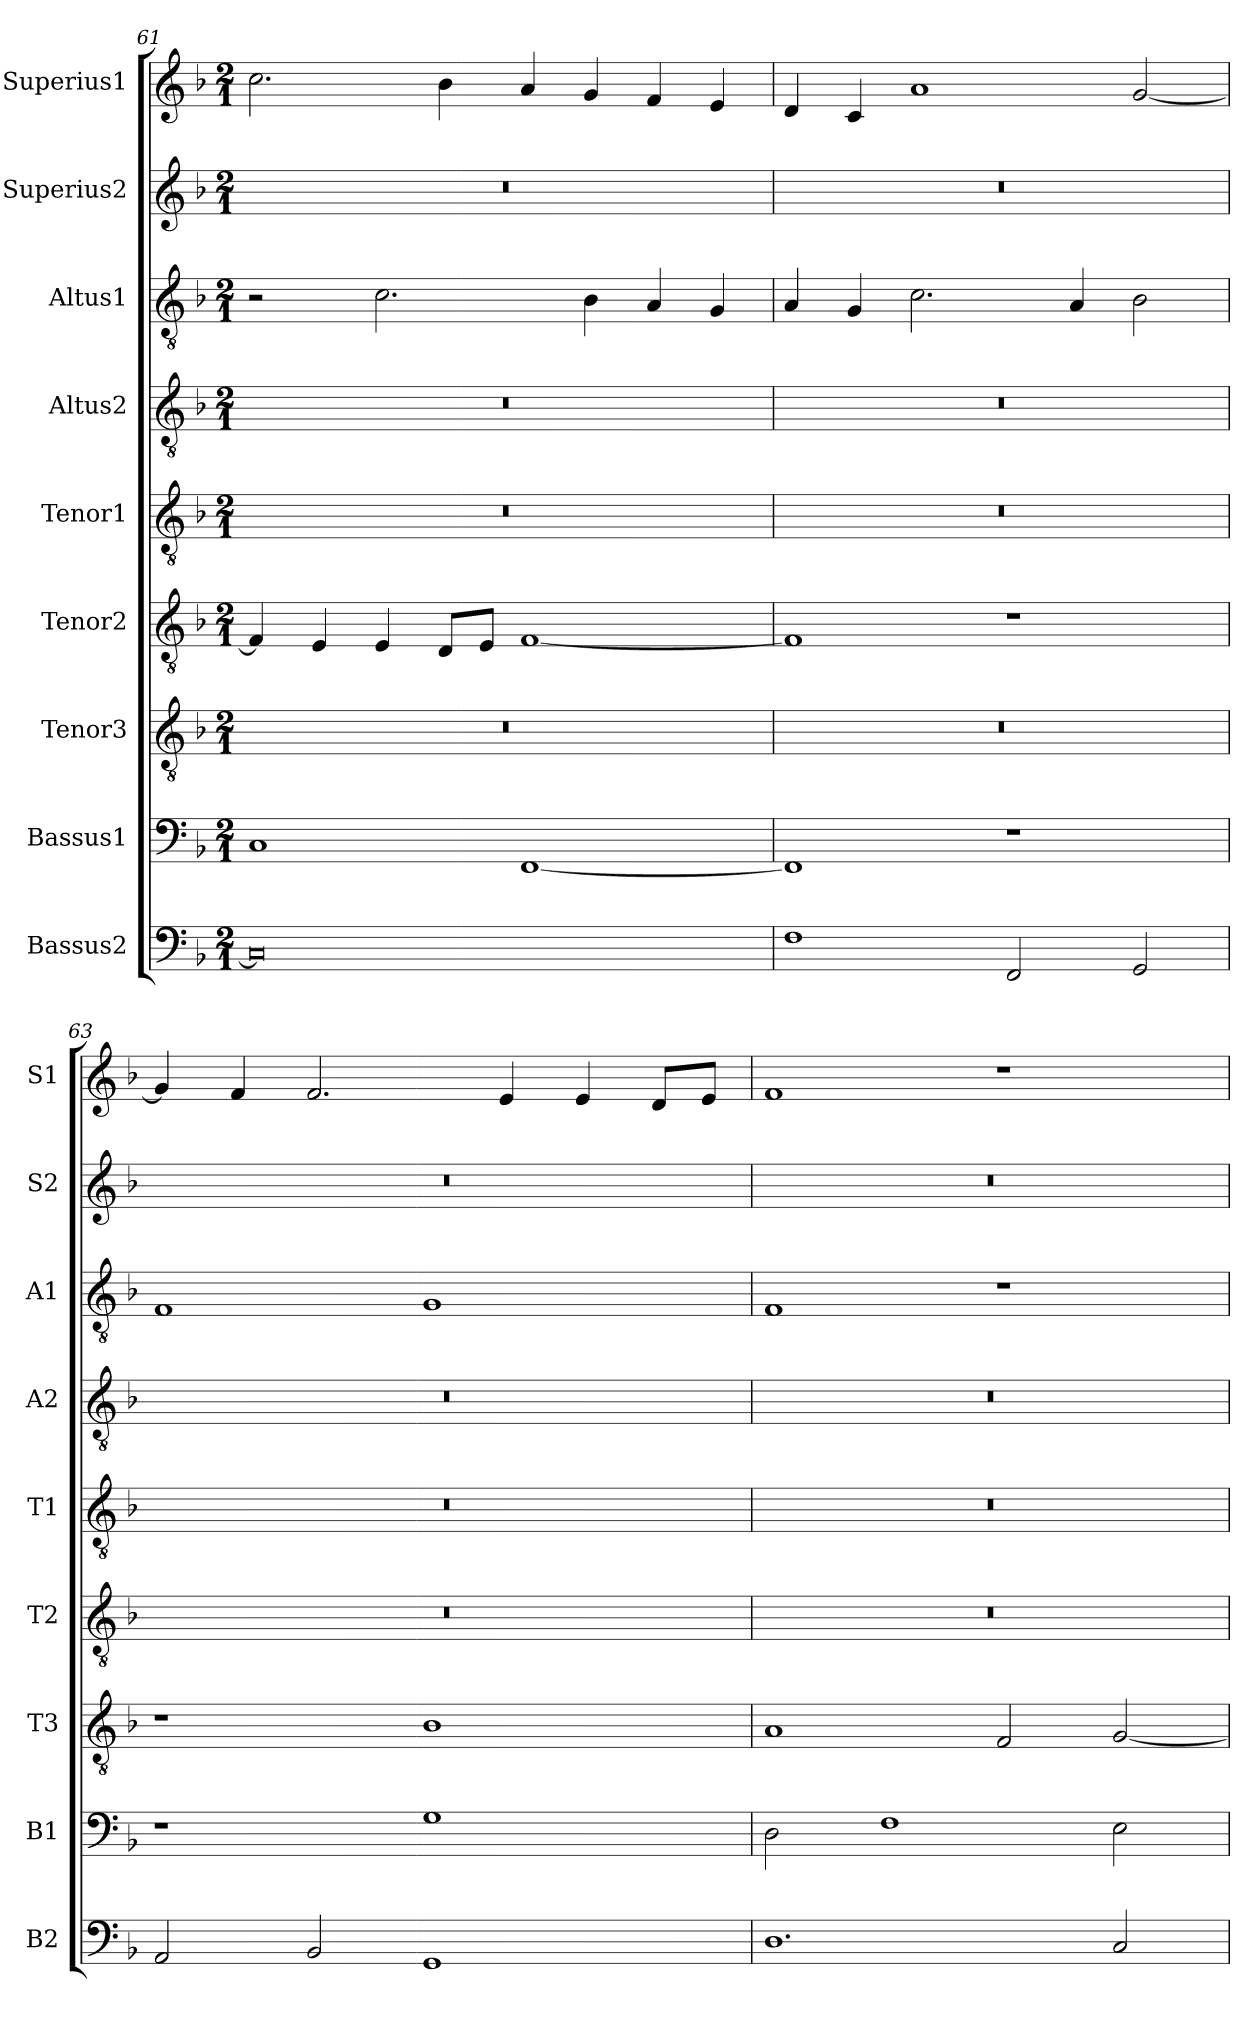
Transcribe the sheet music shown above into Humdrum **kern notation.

**kern	**kern	**kern	**kern	**kern	**kern	**kern	**kern	**kern
*part9	*part8	*part7	*part6	*part5	*part4	*part3	*part2	*part1
*staff9	*staff8	*staff7	*staff6	*staff5	*staff4	*staff3	*staff2	*staff1
*I"Bassus2	*I"Bassus1	*I"Tenor3	*I"Tenor2	*I"Tenor1	*I"Altus2	*I"Altus1	*I"Superius2	*I"Superius1
*I'B2	*I'B1	*I'T3	*I'T2	*I'T1	*I'A2	*I'A1	*I'S2	*I'S1
*clefF4	*clefF4	*clefGv2	*clefGv2	*clefGv2	*clefGv2	*clefGv2	*clefG2	*clefG2
*k[b-]	*k[b-]	*k[b-]	*k[b-]	*k[b-]	*k[b-]	*k[b-]	*k[b-]	*k[b-]
*d:	*d:	*d:	*d:	*d:	*d:	*d:	*d:	*d:
*M2/1	*M2/1	*M2/1	*M2/1	*M2/1	*M2/1	*M2/1	*M2/1	*M2/1
=61	=61	=61	=61	=61	=61	=61	=61	=61
0C]	1C	0r	4F]	0r	0r	2r	0r	2.cc
.	.	.	4E	.	.	.	.	.
.	.	.	4E	.	.	2.c	.	.
.	.	.	8DL	.	.	.	.	4b-
.	.	.	8EJ	.	.	.	.	.
.	[1FF	.	[1F	.	.	.	.	4a
.	.	.	.	.	.	4B-	.	4g
.	.	.	.	.	.	4A	.	4f
.	.	.	.	.	.	4G	.	4e
=62	=62	=62	=62	=62	=62	=62	=62	=62
1F	1FF]	0r	1F]	0r	0r	4A	0r	4d
.	.	.	.	.	.	4G	.	4c
.	.	.	.	.	.	2.c	.	1a
2FF	1r	.	1r	.	.	.	.	.
.	.	.	.	.	.	4A	.	.
2GG	.	.	.	.	.	2B-	.	[2g
=63	=63	=63	=63	=63	=63	=63	=63	=63
2AA	1r	1r	0r	0r	0r	1F	0r	4g]
.	.	.	.	.	.	.	.	4f
2BB-	.	.	.	.	.	.	.	2.f
1GG	1G	1B-	.	.	.	1G	.	.
.	.	.	.	.	.	.	.	4e
.	.	.	.	.	.	.	.	4e
.	.	.	.	.	.	.	.	8dL
.	.	.	.	.	.	.	.	8eJ
=64	=64	=64	=64	=64	=64	=64	=64	=64
1.D	2D	1A	0r	0r	0r	1F	0r	1f
.	1F	.	.	.	.	.	.	.
.	.	2F	.	.	.	1r	.	1r
2C	2E	[2G	.	.	.	.	.	.
=	=	=	=	=	=	=	=	=
*-	*-	*-	*-	*-	*-	*-	*-	*-
